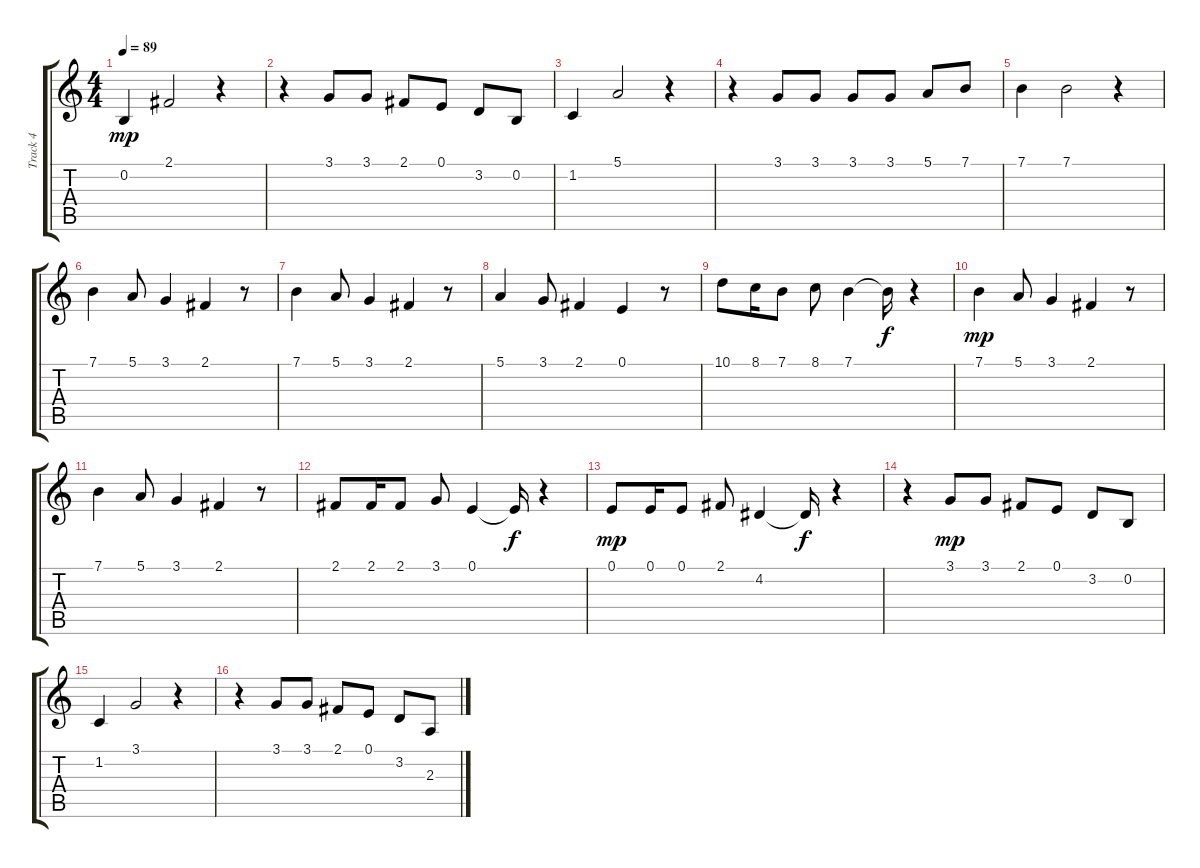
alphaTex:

\track ("Track 4" "Track 4") {instrument fx5brightness}
\staff {score tabs}
\tuning (E4 B3 G3 D3 A2 E2) {hide}
\ts (4 4)
\tempo 89
\clef g2
\ks c
0.2.4{dy mp} 2.1.2 r.4 |
r.4 3.1.8 3.1.8 2.1.8 0.1.8 3.2.8 0.2.8 |
1.2.4 5.1.2 r.4 |
r.4 3.1.8 3.1.8 3.1.8 3.1.8 5.1.8 7.1.8 |
7.1.4 7.1.2 r.4 |
7.1.4 5.1.8 3.1.4 2.1.4 r.8 |
7.1.4 5.1.8 3.1.4 2.1.4 r.8 |
5.1.4 3.1.8 2.1.4 0.1.4 r.8 |
10.1.8 8.1.16 7.1.8 8.1.8 7.1.4 7.1{t}.16{dy f} r.4 |
7.1.4{dy mp} 5.1.8 3.1.4 2.1.4 r.8 |
7.1.4 5.1.8 3.1.4 2.1.4 r.8 |
2.1.8 2.1.16 2.1.8 3.1.8 0.1.4 0.1{t}.16{dy f} r.4 |
0.1.8{dy mp} 0.1.16 0.1.8 2.1.8 4.2.4 4.2{t}.16{dy f} r.4 |
r.4 3.1.8{dy mp} 3.1.8 2.1.8 0.1.8 3.2.8 0.2.8 |
1.2.4 3.1.2 r.4 |
r.4 3.1.8 3.1.8 2.1.8 0.1.8 3.2.8 2.3.8
